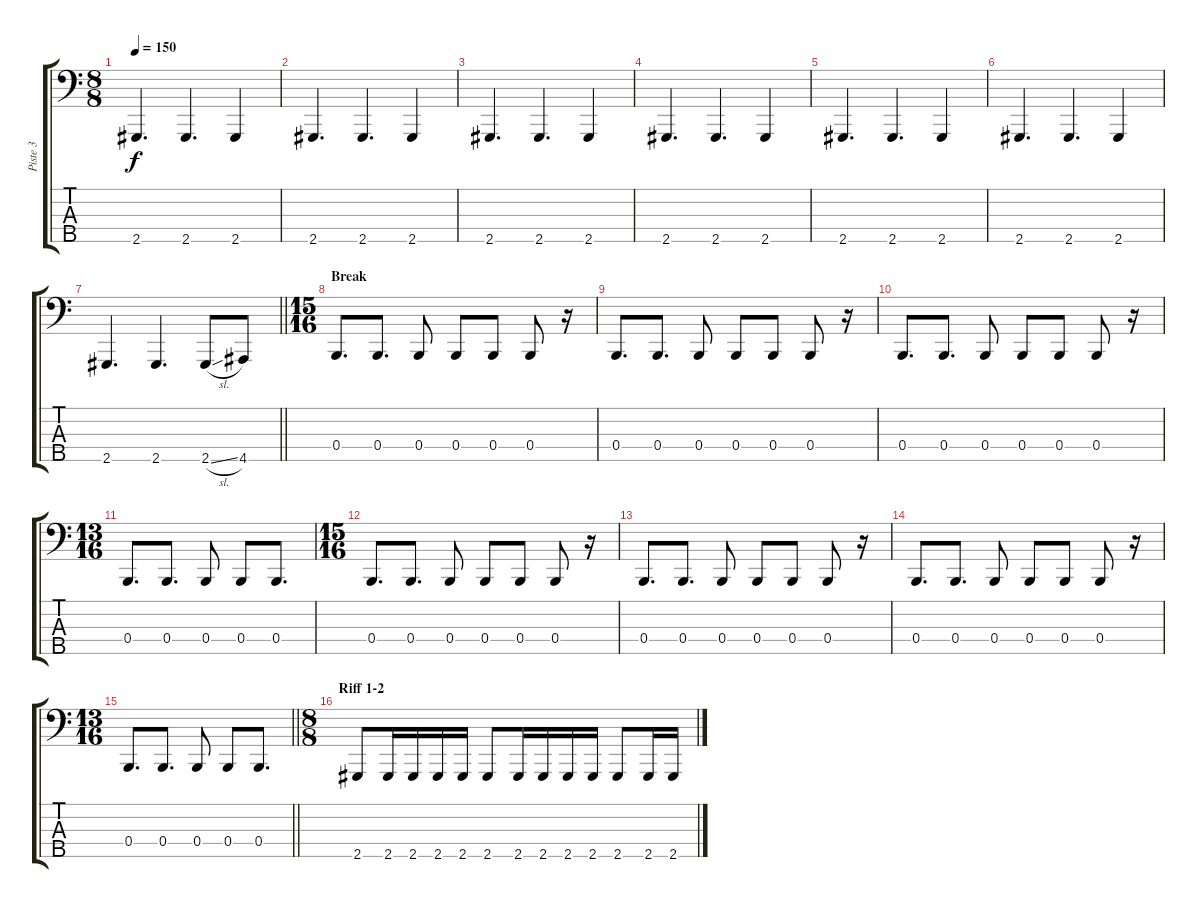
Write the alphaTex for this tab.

\track ("Piste 3" "Piste 3") {instrument electricbasspick}
\staff {score tabs}
\tuning (D2 A1 E1 B0 Gb0) {hide}
\ts (8 8)
\tempo 150
\clef f4
\ks c
2.5.4{d dy f} 2.5.4{d} 2.5.4 |
2.5.4{d} 2.5.4{d} 2.5.4 |
2.5.4{d} 2.5.4{d} 2.5.4 |
2.5.4{d} 2.5.4{d} 2.5.4 |
2.5.4{d} 2.5.4{d} 2.5.4 |
2.5.4{d} 2.5.4{d} 2.5.4 |
\barLineRight lightlight
2.5.4{d} 2.5.4{d} 2.5{sl}.8 4.5.8 |
\ts (15 16)
\section ("" "Break")
0.4.8{d} 0.4.8{d} 0.4.8 0.4.8 0.4.8 0.4.8 r.16 |
0.4.8{d} 0.4.8{d} 0.4.8 0.4.8 0.4.8 0.4.8 r.16 |
0.4.8{d} 0.4.8{d} 0.4.8 0.4.8 0.4.8 0.4.8 r.16 |
\ts (13 16)
0.4.8{d} 0.4.8{d} 0.4.8 0.4.8 0.4.8{d} |
\ts (15 16)
0.4.8{d} 0.4.8{d} 0.4.8 0.4.8 0.4.8 0.4.8 r.16 |
0.4.8{d} 0.4.8{d} 0.4.8 0.4.8 0.4.8 0.4.8 r.16 |
0.4.8{d} 0.4.8{d} 0.4.8 0.4.8 0.4.8 0.4.8 r.16 |
\ts (13 16)
\barLineRight lightlight
0.4.8{d} 0.4.8{d} 0.4.8 0.4.8 0.4.8{d} |
\ts (8 8)
\section ("" "Riff 1-2")
2.5.8 2.5.16 2.5.16 2.5.16 2.5.16 2.5.8 2.5.16 2.5.16 2.5.16 2.5.16 2.5.8 2.5.16 2.5.16
